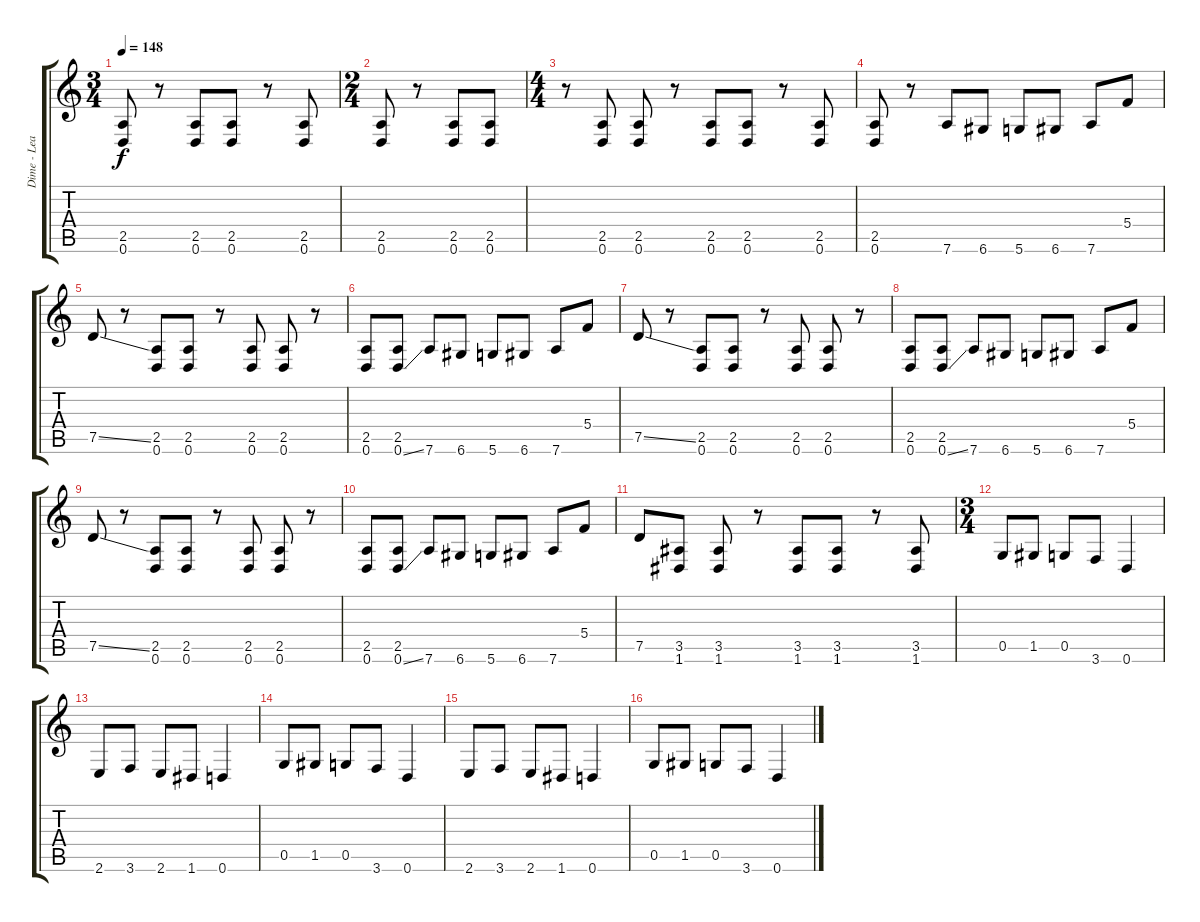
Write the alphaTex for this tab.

\track ("Dime - Lead Guitar" "Dime - Lea") {instrument distortionguitar}
\staff {score tabs}
\tuning (D4 A3 F3 C3 G2 D2) {hide}
\ts (3 4)
\tempo 148
\clef g2
\ks c
(2.5 0.6).8{dy f} r.8 (2.5 0.6).8 (2.5 0.6).8 r.8 (2.5 0.6).8 |
\ts (2 4)
(2.5 0.6).8 r.8 (2.5 0.6).8 (2.5 0.6).8 |
\ts (4 4)
r.8 (2.5 0.6).8 (2.5 0.6).8 r.8 (2.5 0.6).8 (2.5 0.6).8 r.8 (2.5 0.6).8 |
(2.5 0.6).8 r.8 7.6.8 6.6.8 5.6.8 6.6.8 7.6.8 5.4.8 |
7.5{ss}.8 r.8 (2.5 0.6).8 (2.5 0.6).8 r.8 (2.5 0.6).8 (2.5 0.6).8 r.8 |
(2.5 0.6).8 (2.5 0.6{ss}).8 7.6.8 6.6.8 5.6.8 6.6.8 7.6.8 5.4.8 |
7.5{ss}.8 r.8 (2.5 0.6).8 (2.5 0.6).8 r.8 (2.5 0.6).8 (2.5 0.6).8 r.8 |
(2.5 0.6).8 (2.5 0.6{ss}).8 7.6.8 6.6.8 5.6.8 6.6.8 7.6.8 5.4.8 |
7.5{ss}.8 r.8 (2.5 0.6).8 (2.5 0.6).8 r.8 (2.5 0.6).8 (2.5 0.6).8 r.8 |
(2.5 0.6).8 (2.5 0.6{ss}).8 7.6.8 6.6.8 5.6.8 6.6.8 7.6.8 5.4.8 |
7.5.8 (3.5 1.6).8 (3.5 1.6).8 r.8 (3.5 1.6).8 (3.5 1.6).8 r.8 (3.5 1.6).8 |
\ts (3 4)
0.5.8 1.5.8 0.5.8 3.6.8 0.6.4 |
2.6.8 3.6.8 2.6.8 1.6.8 0.6.4 |
0.5.8 1.5.8 0.5.8 3.6.8 0.6.4 |
2.6.8 3.6.8 2.6.8 1.6.8 0.6.4 |
0.5.8 1.5.8 0.5.8 3.6.8 0.6.4
